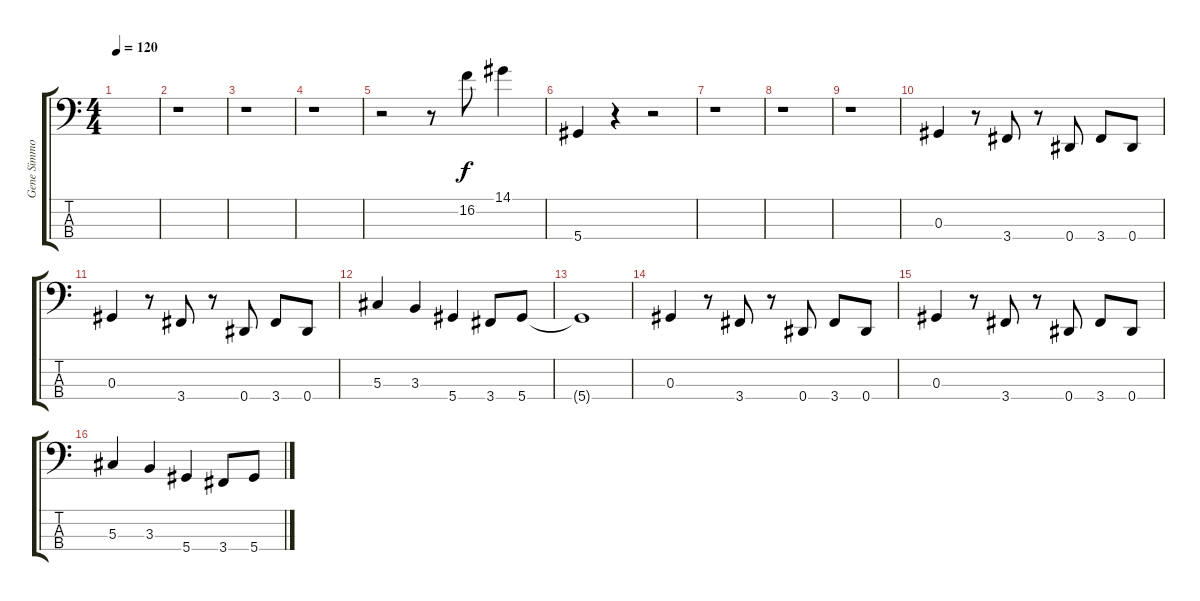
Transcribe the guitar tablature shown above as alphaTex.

\track ("Gene Simmons" "Gene Simmo") {instrument electricbasspick}
\staff {score tabs}
\tuning (Gb2 Db2 Ab1 Eb1) {hide}
\ts (4 4)
\tempo 120
\clef f4
\ks c
|
r.1 |
r.1 |
r.1 |
r.2 r.8 16.2.8 14.1.4 |
5.4.4 r.4 r.2 |
r.1 |
r.1 |
r.1 |
0.3.4 r.8 3.4.8 r.8 0.4.8 3.4.8 0.4.8 |
0.3.4 r.8 3.4.8 r.8 0.4.8 3.4.8 0.4.8 |
5.3.4 3.3.4 5.4.4 3.4.8 5.4.8 |
5.4{t}.1 |
0.3.4 r.8 3.4.8 r.8 0.4.8 3.4.8 0.4.8 |
0.3.4 r.8 3.4.8 r.8 0.4.8 3.4.8 0.4.8 |
5.3.4 3.3.4 5.4.4 3.4.8 5.4.8
